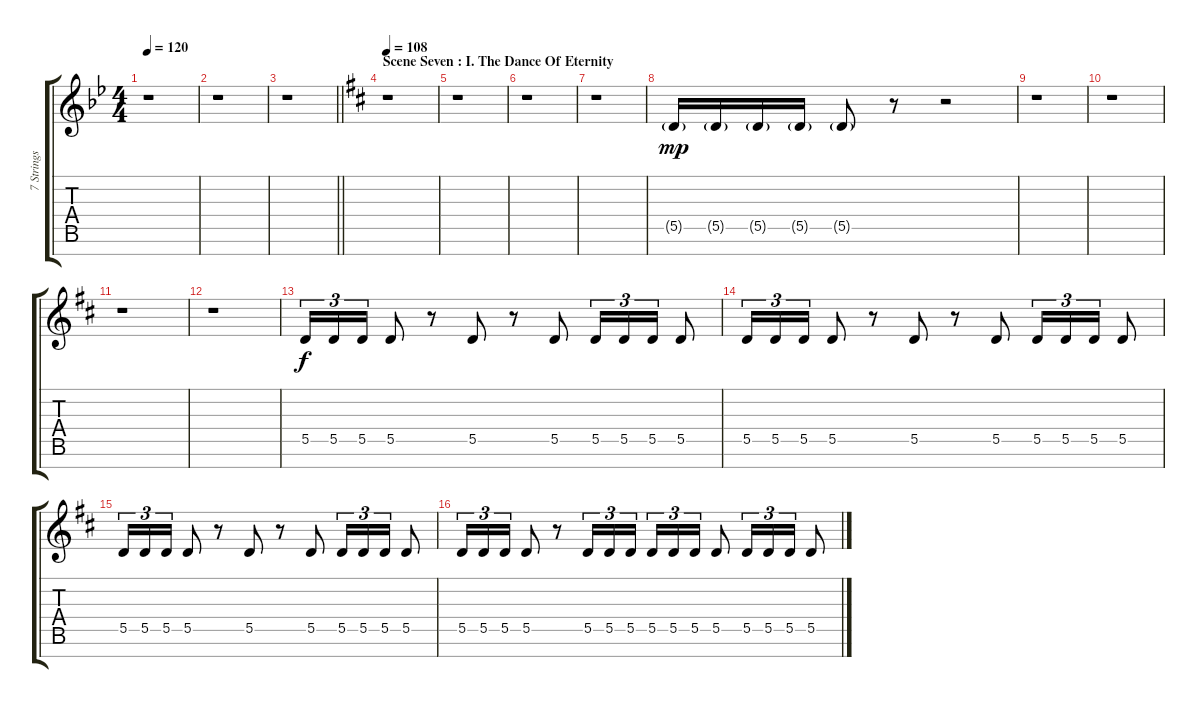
\track ("7 Strings Guitar - John Petrucci" "7 Strings ") {instrument distortionguitar}
\staff {score tabs}
\tuning (E4 B3 G3 D3 A2 E2 B1) {hide}
\ts (4 4)
\tempo 120
\clef g2
\ks bb
r.1{dy mp} |
r.1 |
\barLineRight lightlight
r.1 |
\section ("" "Scene Seven : I. The Dance Of Eternity")
\tempo 108
\ks d
r.1 |
r.1 |
r.1 |
r.1 |
5.5{g}.16 5.5{g}.16 5.5{g}.16 5.5{g}.16 5.5{g}.8 r.8 r.2 |
r.1 |
r.1 |
r.1 |
r.1 |
5.5.16{tu (3 2) dy f} 5.5.16{tu (3 2)} 5.5.16{tu (3 2)} 5.5.8 r.8 5.5.8 r.8 5.5.8 5.5.16{tu (3 2)} 5.5.16{tu (3 2)} 5.5.16{tu (3 2)} 5.5.8 |
5.5.16{tu (3 2)} 5.5.16{tu (3 2)} 5.5.16{tu (3 2)} 5.5.8 r.8 5.5.8 r.8 5.5.8 5.5.16{tu (3 2)} 5.5.16{tu (3 2)} 5.5.16{tu (3 2)} 5.5.8 |
5.5.16{tu (3 2)} 5.5.16{tu (3 2)} 5.5.16{tu (3 2)} 5.5.8 r.8 5.5.8 r.8 5.5.8 5.5.16{tu (3 2)} 5.5.16{tu (3 2)} 5.5.16{tu (3 2)} 5.5.8 |
5.5.16{tu (3 2)} 5.5.16{tu (3 2)} 5.5.16{tu (3 2)} 5.5.8 r.8 5.5.16{tu (3 2)} 5.5.16{tu (3 2)} 5.5.16{tu (3 2)} 5.5.16{tu (3 2)} 5.5.16{tu (3 2)} 5.5.16{tu (3 2)} 5.5.8 5.5.16{tu (3 2)} 5.5.16{tu (3 2)} 5.5.16{tu (3 2)} 5.5.8
